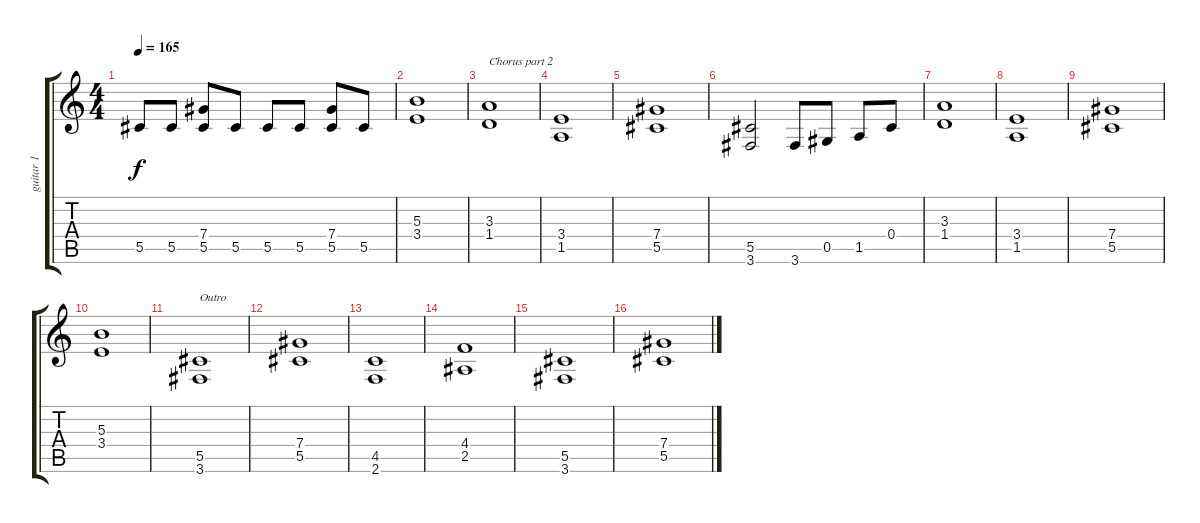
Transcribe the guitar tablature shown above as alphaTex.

\track ("guitar 1" "guitar 1") {instrument distortionguitar}
\staff {score tabs}
\tuning (Eb4 Bb3 Gb3 Db3 Ab2 Eb2) {hide}
\ts (4 4)
\tempo 165
\clef g2
\ks c
5.5.8{dy f} 5.5.8 (7.4 5.5).8 5.5.8 5.5.8 5.5.8 (7.4 5.5).8 5.5.8 |
(5.3 3.4).1 |
(3.3 1.4).1{txt "Chorus part 2"} |
(3.4 1.5).1 |
(7.4 5.5).1 |
(5.5 3.6).2 3.6.8 0.5.8 1.5.8 0.4.8 |
(3.3 1.4).1 |
(3.4 1.5).1 |
(7.4 5.5).1 |
(5.3 3.4).1 |
(5.5 3.6).1{txt "Outro"} |
(7.4 5.5).1 |
(4.5 2.6).1 |
(4.4 2.5).1 |
(5.5 3.6).1 |
(7.4 5.5).1
